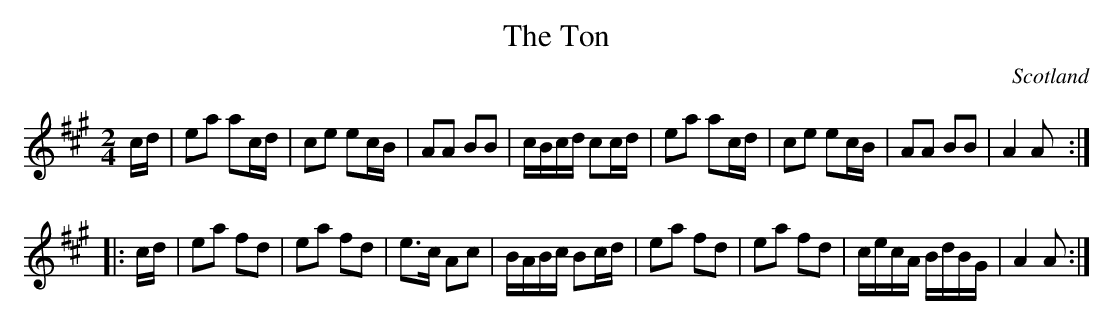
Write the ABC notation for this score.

X:1
T:Ton, The
O:Scotland
M:2/4
K:A
cd|\
e2a2 a2cd|c2e2 e2cB|A2A2 B2B2|cBcd c2cd|\
e2a2 a2cd|c2e2 e2cB|A2A2 B2B2|A4 A2:|
|:cd|\
e2a2 f2d2|e2a2 f2d2|e3c A2c2|BABc B2cd|\
e2a2 f2d2|e2a2 f2d2|cecA BdBG| A4 A2:|
